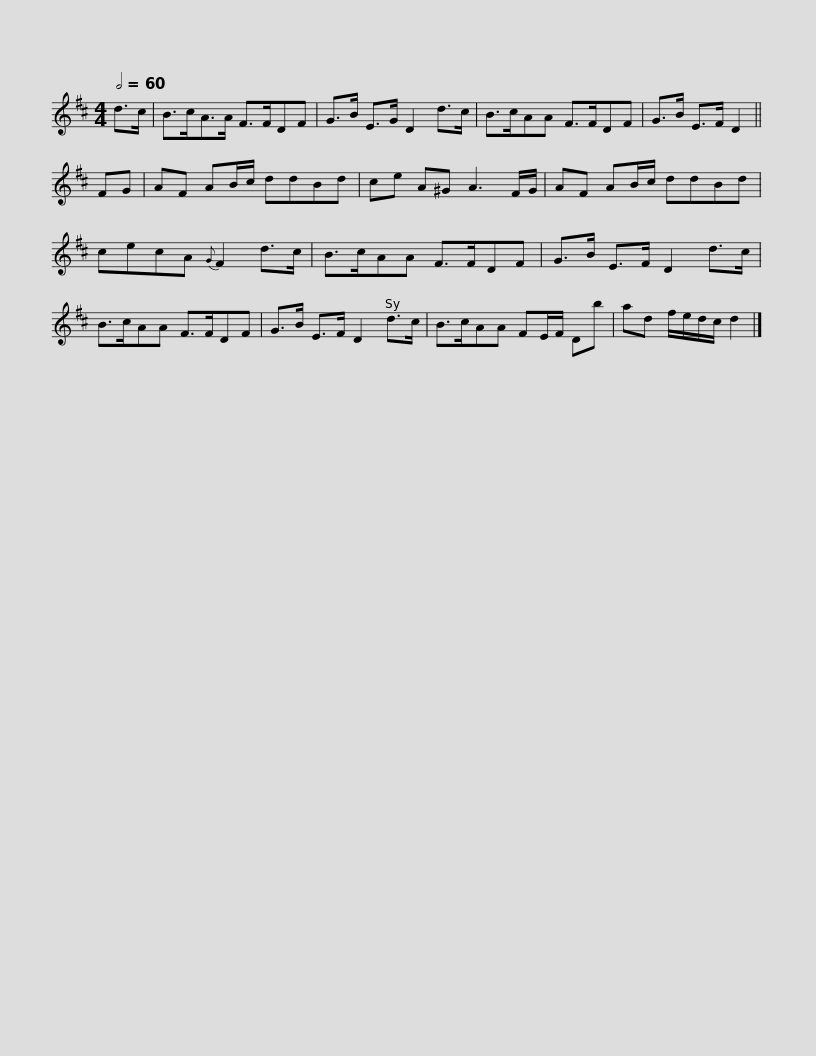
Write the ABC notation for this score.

X:1
L:1/8
Q:1/2=60
M:4/4
I:linebreak $
K:D
V:1 treble
V:1
 d>c | B>cA>A F>FDF | G>B E>G D2 d>c | B>cAA F>FDF | G>B E>F D2 ||$ %5
 FG | AF AB/c/ ddBd | ce A^G A3 F/G/ | AF AB/c/ ddBd | cecA{G} F2 d>c |$ %10
 B>cAA F>FDF | G>B E>F D2 d>c | B>cAA F>FDF |$ G>B E>F D2 d>c | B>cAA FE/F/ Db | %15
 ad f/e/d/c/ d2 |] %16
